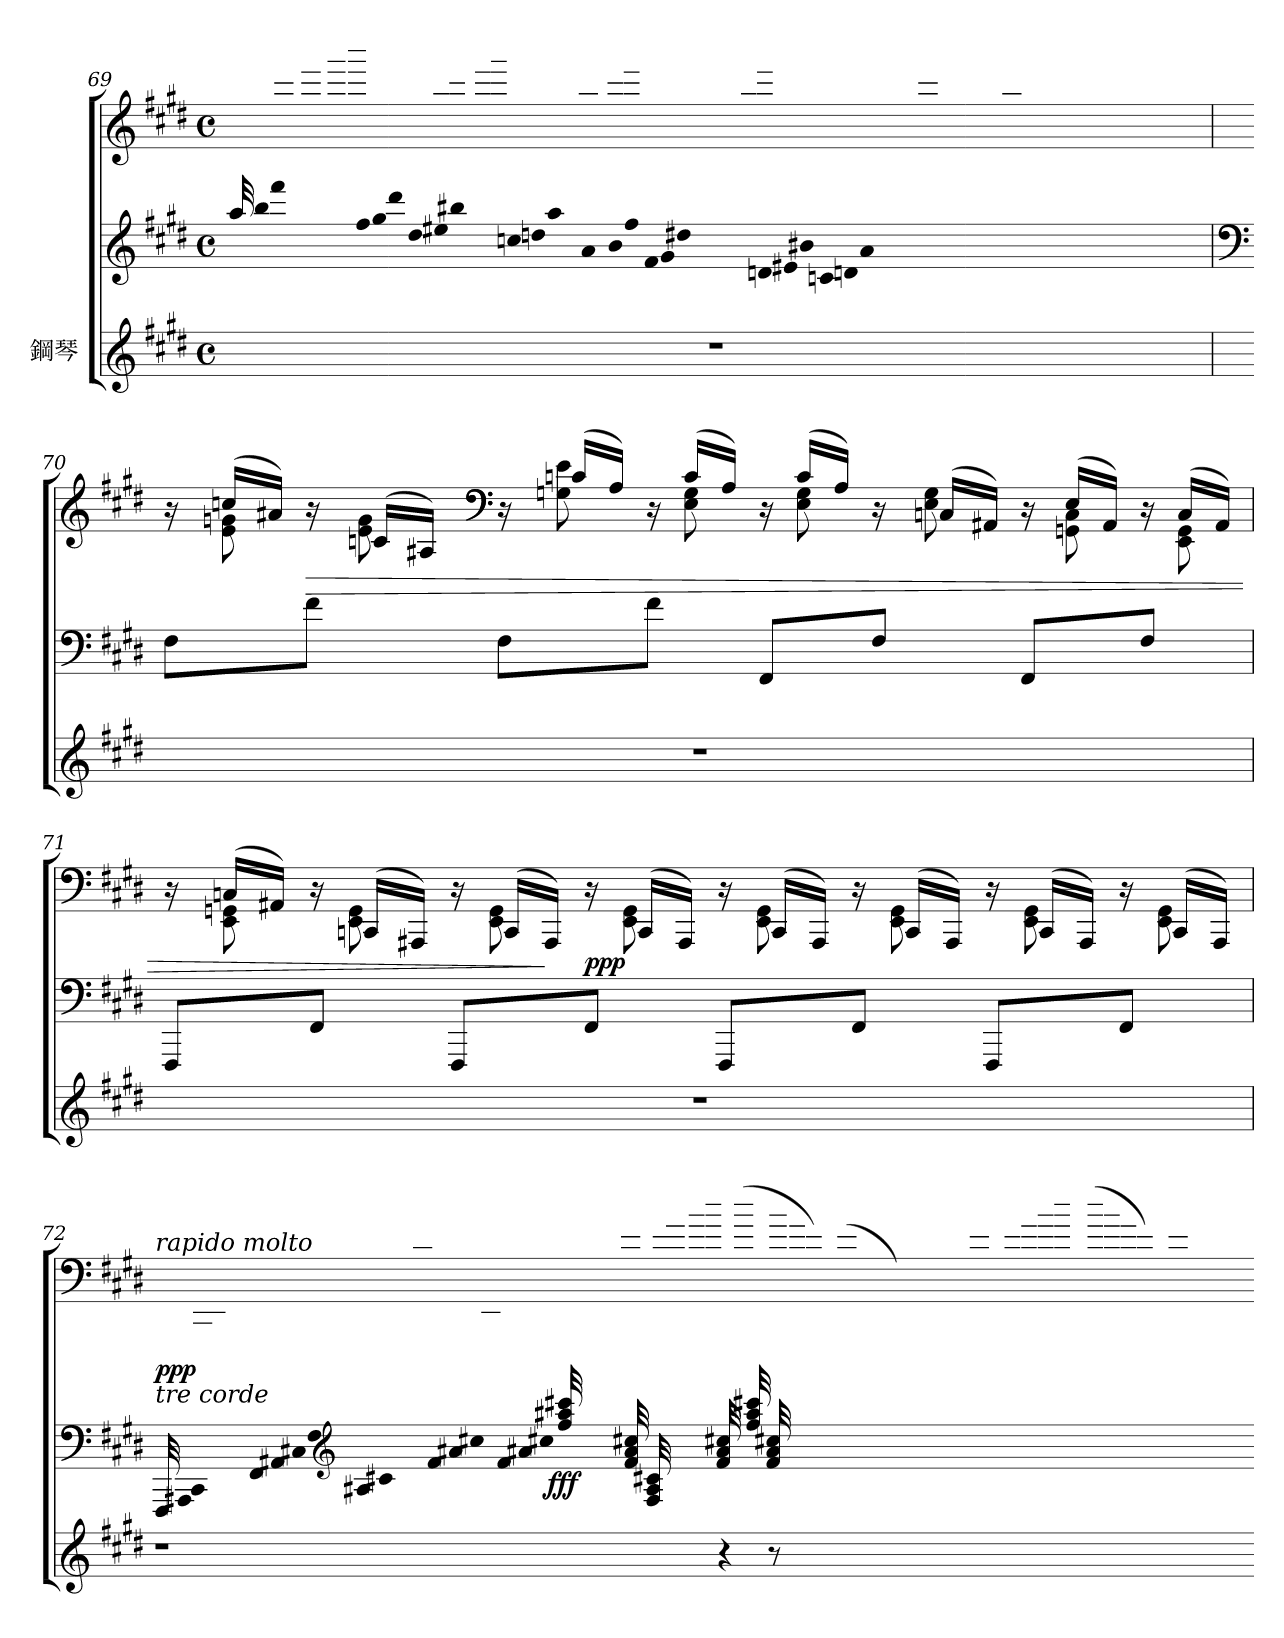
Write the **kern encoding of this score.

**kern	**kern	**kern	**dynam
*part1	*part1	*part1	*part1
*staff3	*staff2	*staff1	*staff1/2/3
*I"鋼琴	*	*	*
!!LO:LB:g=z
*clefG2	*clefG2	*clefG2	*
*k[f#c#g#d#]	*k[f#c#g#d#]	*k[f#c#g#d#]	*
*M4/4	*M4/4	*M4/4	*
*met(c)	*met(c)	*met(c)	*
*	*Xtuplet	*	*
=69	=69	=69	=69
!	!LO:N:vis=32	!	!
*	*^	*	*
1r	(>960%17aa/LLL	8ryy	320%17ryy	.
!	!LO:N:vis=32	!	!	!
.	960%17bb/	.	.	.
!	!LO:N:vis=32	!	!	!
.	960%17fff#/	.	.	.
!	!	!	!LO:N:vis=32	!
.	240%17ryy	.	960%17cccn\	.
!	!	!	!LO:N:vis=32	!
.	.	.	960%17eee-X\	.
!	!	!	!LO:N:vis=32	!
.	.	.	960%17gggn\	.
!	!	!	!LO:N:vis=32	!
.	.	.	960%17ccccn\JJJ)	.
!	!LO:N:vis=32	!	!	!
.	(>960%17ff#/LLL	.	320%17ryy	.
.	.	8ryy	.	.
!	!LO:N:vis=32	!	!	!
.	960%17gg#/	.	.	.
!	!LO:N:vis=32	!	!	!
.	960%17ddd#/	.	.	.
!	!	!	!LO:N:vis=32	!
.	240%17ryy	.	960%17aa\	.
!	!	!	!LO:N:vis=32	!
.	.	.	960%17ccc\	.
!	!	!	!LO:N:vis=32	!
.	.	.	960%17eeen\	.
!	!	!	!LO:N:vis=32	!
.	.	.	960%17aaa\JJJ)	.
!	!LO:N:vis=32	!	!	!
.	(>960%17dd#/LLL	.	320%17ryy	.
.	.	8ryy	.	.
!	!LO:N:vis=32	!	!	!
.	960%17ee#X/	.	.	.
!	!LO:N:vis=32	!	!	!
.	960%17bb#X/	.	.	.
!	!	!	!LO:N:vis=32	!
.	240%17ryy	.	960%17ff#\	.
!	!	!	!LO:N:vis=32	!
.	.	.	960%17aa\	.
!	!	!	!LO:N:vis=32	!
.	.	.	960%17ccc#X\	.
!	!	!	!LO:N:vis=32	!
.	.	.	960%17fff#\JJJ)	.
!	!LO:N:vis=32	!	!	!
.	(>960%17ccn/LLL	.	320%17ryy	.
.	.	8ryy	.	.
!	!LO:N:vis=32	!	!	!
.	960%17ddn/	.	.	.
!	!LO:N:vis=32	!	!	!
.	960%17aa/	.	.	.
!	!	!	!LO:N:vis=32	!
.	240%17ryy	.	960%17ee-X\	.
!	!	!	!LO:N:vis=32	!
.	.	.	960%17gg-X\	.
!	!	!	!LO:N:vis=32	!
.	.	.	960%17bb-X\	.
!	!	!	!LO:N:vis=32	!
.	.	.	960%17eee-X\JJJ)	.
!	!LO:N:vis=32	!	!	!
.	(>960%17a/LLL	.	320%17ryy	.
.	.	8ryy	.	.
!	!LO:N:vis=32	!	!	!
.	960%17b/	.	.	.
!	!LO:N:vis=32	!	!	!
.	960%17ff#/	.	.	.
!	!	!	!LO:N:vis=32	!
.	240%17ryy	.	960%17cc\	.
!	!	!	!LO:N:vis=32	!
.	.	.	960%17ee-\	.
!	!	!	!LO:N:vis=32	!
.	.	.	960%17ggn\	.
!	!	!	!LO:N:vis=32	!
.	.	.	960%17cccn\JJJ)	.
!	!LO:N:vis=32	!	!	!
.	(>960%17f#/LLL	.	320%17ryy	.
.	.	8ryy	.	.
!	!LO:N:vis=32	!	!	!
.	960%17g#/	.	.	.
!	!LO:N:vis=32	!	!	!
.	960%17dd#X/	.	.	.
!	!	!	!LO:N:vis=32	!
.	240%17ryy	.	960%17a\	.
!	!	!	!LO:N:vis=32	!
.	.	.	960%17cc\	.
!	!	!	!LO:N:vis=32	!
.	.	.	960%17een\	.
!	!	!	!LO:N:vis=32	!
.	.	.	960%17aa\JJJ)	.
!	!LO:N:vis=32	!	!	!
.	(>960%17dn/LLL	.	320%17ryy	.
.	.	8ryy	.	.
!	!LO:N:vis=32	!	!	!
.	960%17e#X/	.	.	.
!	!LO:N:vis=32	!	!	!
.	960%17b#X/	.	.	.
!	!	!	!LO:N:vis=32	!
.	240%17ryy	.	960%17f#\	.
!	!	!	!LO:N:vis=32	!
.	.	.	960%17a\	.
!	!	!	!LO:N:vis=32	!
.	.	.	960%17cc#X\	.
!	!	!	!LO:N:vis=32	!
.	.	.	960%17ff#\JJJ)	.
!	!LO:N:vis=32	!	!	!
.	(>960%17cn/LLL	.	320%17ryy	.
.	.	8ryy	.	.
!	!LO:N:vis=32	!	!	!
.	960%17dn/	.	.	.
!	!LO:N:vis=32	!	!	!
.	960%17a/	.	.	.
!	!	!	!LO:N:vis=32	!
.	240%19ryy	.	960%17e-X\	.
!	!	!	!LO:N:vis=32	!
.	.	.	960%17g-X\	.
!	!	!	!LO:N:vis=32	!
.	.	.	960%17b-X\	.
!	!	!	!LO:N:vis=32	!
.	.	.	960%17ee-X\JJJ)	.
.	.	.	120ryy	.
*	*v	*v	*	*
!!LO:LB:g=z
=70	=70	=70	=70
*	*clefF4	*	*
*	*	*Xtuplet	*
*	*	*^	*
1r	8F#\L	24r	24ryy	.
.	.	(>24ccn/LL	12e\ 12gn\	.
.	.	24a#X/JJ)	.	.
!	!	!	!	!LO:HP:b
.	8f#\J	24r	24ryy	>
.	.	(>24cn/LL	12e\ 12g\	.
.	.	24A#X/JJ)	.	.
*	*	*clefF4	*	*
.	8F#\L	24r	24ryy	.
.	.	(>24cn/LL	12Gn\ 12e\	.
.	.	24A#/JJ)	.	.
.	8f#\J	24r	24ryy	.
.	.	(>24c/LL	12E\ 12G\	.
.	.	24A#/JJ)	.	.
.	8FF#/L	24r	24ryy	.
.	.	(>24c/LL	12E\ 12G\	.
.	.	24A#/JJ)	.	.
.	8F#/J	24r	24ryy	.
.	.	(>24Cn/LL	12E\ 12G\	.
.	.	24AA#X/JJ)	.	.
.	8FF#/L	24r	24ryy	.
.	.	(>24E/LL	12GGn\ 12C\	.
.	.	24AA#/JJ)	.	.
.	8F#/J	24r	24ryy	.
.	.	(>24C/LL	12EE\ 12GG\	.
.	.	24AA#/JJ)	.	.
=71	=71	=71	=71	=71
1r	8FFF#/L	24r	24ryy	.
.	.	(>24Cn/LL	12EE\ 12GGn\	.
.	.	24AA#X/JJ)	.	.
.	8FF#/J	24r	24ryy	.
.	.	(>24CCn/LL	12EE\ 12GG\	.
.	.	24AAA#X/JJ)	.	.
.	8FFF#/L	24r	24ryy	.
.	.	(>24CC/LL	12EE\ 12GG\	.
.	.	24AAA#/JJ)	.	]
!	!	!	!	!LO:DY:b
.	8FF#/J	24r	24ryy	ppp
.	.	(>24CC/LL	12EE\ 12GG\	.
.	.	24AAA#/JJ)	.	.
.	8FFF#/L	24r	24ryy	.
.	.	(>24CC/LL	12EE\ 12GG\	.
.	.	24AAA#/JJ)	.	.
.	8FF#/J	24r	24ryy	.
.	.	(>24CC/LL	12EE\ 12GG\	.
.	.	24AAA#/JJ)	.	.
.	8FFF#/L	24r	24ryy	.
.	.	(>24CC/LL	12EE\ 12GG\	.
.	.	24AAA#/JJ)	.	.
.	8FF#/J	24r	24ryy	.
.	.	(>24CC/LL	12EE\ 12GG\	.
.	.	24AAA#/JJ)	.	.
*	*	*v	*v	*
!!LO:LB:g=z
=72	=72	=72	=72
!	!	!LO:TX:a:i:t=rapido molto	!
!	!	!LO:TX:b:i:t=tre corde	!
!	!LO:N:vis=32	!	!LO:DY:b
*	*^	*	*
1r	(>960%17FFF#!/LLL	8ryy	320%17ryy	ppp
!	!LO:N:vis=32	!	!	!
.	960%17AAA#X!/	.	.	.
!	!LO:N:vis=32	!	!	!
.	960%17CC#!/	.	.	.
!	!	!	!LO:N:vis=32	!
.	240%17ryy	.	960%17CCn!\	.
!	!	!	!LO:N:vis=32	!
.	.	.	960%17EE!\	.
!	!	!	!LO:N:vis=32	!
.	.	.	960%17GGn!\	.
!	!	!	!LO:N:vis=32	!
.	.	.	960%17Cn!\JJJ)	.
!	!LO:N:vis=32	!	!	!
.	(>960%17FF#!/LLL	.	320%17ryy	.
.	.	8ryy	.	.
!	!LO:N:vis=32	!	!	!
.	960%17AA#X!/	.	.	.
!	!LO:N:vis=32	!	!	!
.	960%17C#X!/	.	.	.
!	!	!	!LO:N:vis=32	!
.	240%17ryy	.	960%17Cn!\	.
!	!	!	!LO:N:vis=32	!
.	.	.	960%17E!\	.
!	!	!	!LO:N:vis=32	!
.	.	.	960%17Gn!\	.
!	!	!	!LO:N:vis=32	!
.	.	.	960%17cn!\JJJ)	.
!	!LO:N:vis=32	!	!	!
.	(>960%17F#!/LLL	.	320%17ryy	.
*	*clefG2	*	*	*
.	.	8ryy	.	.
!	!LO:N:vis=32	!	!	!
.	960%17A#X!/	.	.	.
!	!LO:N:vis=32	!	!	!
.	960%17c#X!/	.	.	.
*	*	*	*clefG2	*
!	!	!	!LO:N:vis=32	!
.	240%17ryy	.	960%17cn!\	.
!	!	!	!LO:N:vis=32	!
.	.	.	960%17e!\	.
!	!	!	!LO:N:vis=32	!
.	.	.	960%17gn!\	.
!	!	!	!LO:N:vis=32	!
.	.	.	960%17ccn!\JJJ)	.
!	!LO:N:vis=32	!	!	!
.	(>960%17f#!/LLL	.	320%17ryy	.
.	.	8ryy	.	.
!	!LO:N:vis=32	!	!	!
.	960%17a#X!/	.	.	.
!	!LO:N:vis=32	!	!	!
.	960%17cc#X!/	.	.	.
!	!	!	!LO:N:vis=32	!
.	240%17ryy	.	960%17ccn!\	.
!	!	!	!LO:N:vis=32	!
.	.	.	960%17ee!\	.
!	!	!	!LO:N:vis=32	!
.	.	.	960%17ggn!\	.
!	!	!	!LO:N:vis=32	!
.	.	.	960%17cccn!\JJJ)	.
*	*8va	*	*	*
!	!LO:N:vis=32	!	!	!
.	(>960%17ff#!/LLL	.	320%17ryy	.
.	.	16ryy	.	.
!	!LO:N:vis=32	!	!	!
.	960%17aa#X!/	.	.	.
!	!LO:N:vis=32	!	!	!
.	960%17ccc#X!/	.	.	.
!	!	!	!LO:N:vis=32	!
.	240%17ryy	.	960%17cccn!\	.
!	!	!	!	!LO:DY:b=2
.	.	16ryy	.	fff
!	!	!	!LO:N:vis=32	!
.	.	.	960%17eee!\	.
!	!	!	!LO:N:vis=32	!
.	.	.	960%17gggn!\	.
!	!	!	!LO:N:vis=32	!
.	.	.	960%17ccccn!\JJJ)	.
.	40fff#!/ 40aaa#X!/ 40cccc#X!/LLL	.	40ryy	.
.	.	8ryy	.	.
.	10ryy	.	(>40ccccn!\	.
.	.	.	40ggg!\	.
.	.	.	40eee!\	.
.	.	.	40ccc!\JJJ)	.
*	*	*	*X8va	*
.	40ff#!/ 40aa#!/ 40ccc#X!/LLL	.	40ryy	.
.	.	4ryy	.	.
.	10ryy	.	(>40cccn!\	.
.	.	.	40gg!\	.
.	.	.	40ee!\	.
.	.	.	40cc!\JJJ)	.
.	(>40f#!/ 40a#!/ 40cc#X!/LLL	.	40ryy	.
.	10ryy	.	40ccn!\	.
.	.	.	40ee!\	.
.	.	.	40gg!\	.
.	.	.	40ccc!\JJJ)	.
*	*8va	*	*	*
.	(>40ff#!/ 40aa#!/ 40ccc#X!/LLL	.	40ryy	.
4r	.	4ryy	.	.
.	10ryy	.	40cccn!\	.
.	.	.	40eee!\	.
.	.	.	40ggg!\	.
.	.	.	40cccc!\JJJ)	.
.	40fff#!/ 40aaa#!/ 40cccc#X!/LLL	.	40ryy	.
.	10ryy	.	(>40ccccn!\	.
.	.	.	40ggg!\	.
.	.	.	40eee!\	.
.	.	.	40ccc!\JJJ)	.
*	*	*	*X8va	*
.	40ff#!/ 40aa#!/ 40ccc#X!/LLL	.	40ryy	.
8r	.	8ryy	.	.
.	960%101ryy	.	40cccn!\	.
.	.	.	40gg!\	.
.	.	.	40ee!\	.
.	.	.	40cc!\JJJ	.
.	.	.	192ryy	.
*	*v	*v	*	*
=-	=-	=-	=-
*-	*-	*-	*-
